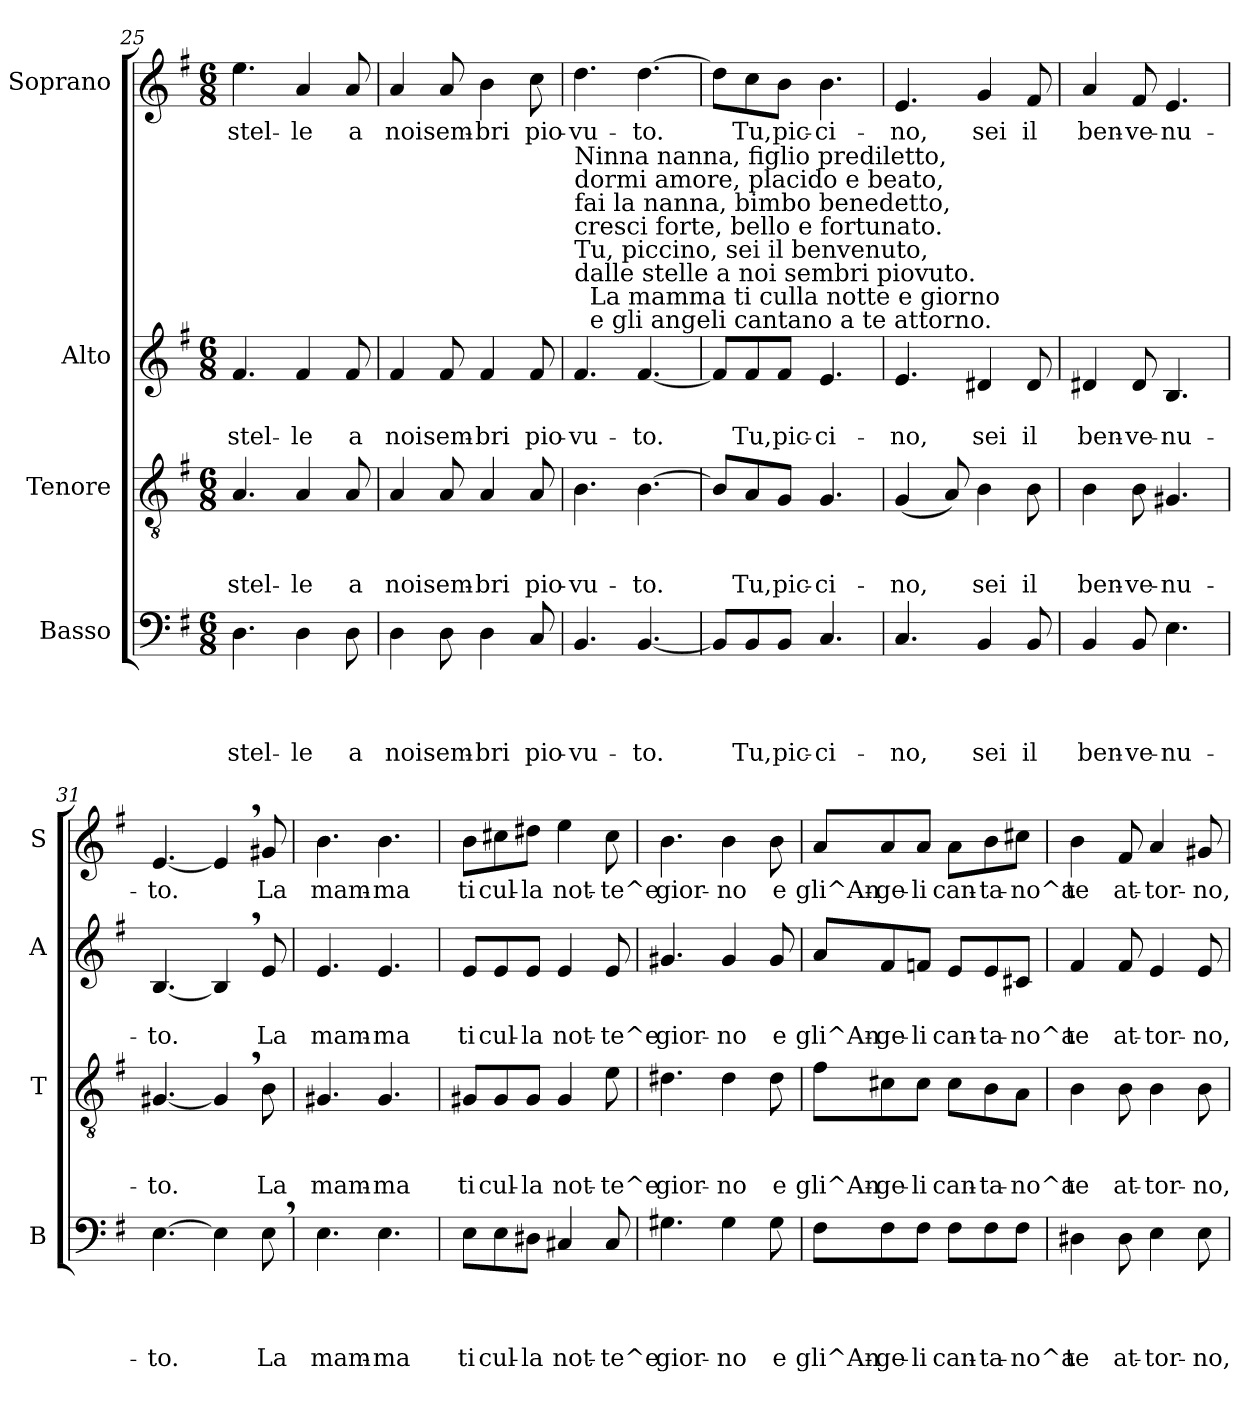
**kern	**text	**text	**text	**text	**kern	**text	**text	**text	**kern	**text	**text	**kern	**text
*part4	*part4	*part4	*part4	*part4	*part3	*part3	*part3	*part3	*part2	*part2	*part2	*part1	*part1
*staff4	*staff4	*staff4	*staff4	*staff4	*staff3	*staff3	*staff3	*staff3	*staff2	*staff2	*staff2	*staff1	*staff1
*I"Basso	*	*	*	*	*I"Tenore	*	*	*	*I"Alto	*	*	*I"Soprano	*
*I'B	*	*	*	*	*I'T	*	*	*	*I'A	*	*	*I'S	*
*clefF4	*	*	*	*	*clefGv2	*	*	*	*clefG2	*	*	*clefG2	*
*k[f#]	*	*	*	*	*k[f#]	*	*	*	*k[f#]	*	*	*k[f#]	*
*G:	*	*	*	*	*G:	*	*	*	*G:	*	*	*G:	*
*M6/8	*	*	*	*	*M6/8	*	*	*	*M6/8	*	*	*M6/8	*
=25	=25	=25	=25	=25	=25	=25	=25	=25	=25	=25	=25	=25	=25
!	!	!	!	!LO:LY:b	!	!	!	!LO:LY:b	!	!	!LO:LY:b	!	!LO:LY:b
4.D\	.	.	.	stel-	4.A/	.	.	stel-	4.f#/	.	stel-	4.ee\	stel-
!	!	!	!	!LO:LY:b	!	!	!	!LO:LY:b	!	!	!LO:LY:b	!	!LO:LY:b
4D\	.	.	.	-le	4A/	.	.	-le	4f#/	.	-le	4a/	-le
!	!	!	!	!LO:LY:b	!	!	!	!LO:LY:b	!	!	!LO:LY:b	!	!LO:LY:b
8D\	.	.	.	a	8A/	.	.	a	8f#/	.	a	8a/	a
!!LO:PB:g=z
=26	=26	=26	=26	=26	=26	=26	=26	=26	=26	=26	=26	=26	=26
!	!	!	!	!LO:LY:b	!	!	!	!LO:LY:b	!	!	!LO:LY:b	!	!LO:LY:b
4D\	.	.	.	noi	4A/	.	.	noi	4f#/	.	noi	4a/	noi
!	!	!	!	!LO:LY:b	!	!	!	!LO:LY:b	!	!	!LO:LY:b	!	!LO:LY:b
8D\	.	.	.	sem-	8A/	.	.	sem-	8f#/	.	sem-	8a/	sem-
!	!	!	!	!LO:LY:b	!	!	!	!LO:LY:b	!	!	!LO:LY:b	!	!LO:LY:b
4D\	.	.	.	-bri	4A/	.	.	-bri	4f#/	.	-bri	4b\	-bri
!	!	!	!	!LO:LY:b	!	!	!	!LO:LY:b	!	!	!LO:LY:b	!	!LO:LY:b
8C/	.	.	.	pio-	8A/	.	.	pio-	8f#/	.	pio-	8cc\	pio-
=27	=27	=27	=27	=27	=27	=27	=27	=27	=27	=27	=27	=27	=27
!	!	!	!	!	!	!	!	!	!LO:TX:a:t=Ninna nanna, figlio prediletto,\ndormi amore, placido e beato,\nfai la nanna, bimbo benedetto,\ncresci forte, bello e fortunato.\nTu, piccino, sei il benvenuto,\ndalle stelle a noi sembri piovuto.\n  La mamma ti culla notte e giorno\n  e gli angeli cantano a te attorno.	!	!	!	!
!	!	!	!	!LO:LY:b	!	!	!	!LO:LY:b	!	!	!LO:LY:b	!	!LO:LY:b
4.BB/	.	.	.	-vu-	4.B\	.	.	-vu-	4.f#/	.	-vu-	4.dd\	-vu-
!	!	!	!	!LO:LY:b	!	!	!	!LO:LY:b	!	!	!LO:LY:b	!	!LO:LY:b
[<4.BB/	.	.	.	-to.	[>4.B\	.	.	-to.	[<4.f#/	.	-to.	[>4.dd\	-to.
=28	=28	=28	=28	=28	=28	=28	=28	=28	=28	=28	=28	=28	=28
8BB/L]	.	.	.	.	8B/L]	.	.	.	8f#/L]	.	.	8dd\L]	.
!	!	!	!	!LO:LY:b	!	!	!	!LO:LY:b	!	!	!LO:LY:b	!	!LO:LY:b
8BB/	.	.	.	Tu,	8A/	.	.	Tu,	8f#/	.	Tu,	8cc\	Tu,
!	!	!	!	!LO:LY:b	!	!	!	!LO:LY:b	!	!	!LO:LY:b	!	!LO:LY:b
8BB/J	.	.	.	pic-	8G/J	.	.	pic-	8f#/J	.	pic-	8b\J	pic-
!	!	!	!	!LO:LY:b	!	!	!	!LO:LY:b	!	!	!LO:LY:b	!	!LO:LY:b
4.C/	.	.	.	-ci-	4.G/	.	.	-ci-	4.e/	.	-ci-	4.b\	-ci-
=29	=29	=29	=29	=29	=29	=29	=29	=29	=29	=29	=29	=29	=29
!	!	!	!	!LO:LY:b	!	!	!	!LO:LY:b	!	!	!LO:LY:b	!	!LO:LY:b
4.C/	.	.	.	-no,	(<4G/	.	.	-no,	4.e/	.	-no,	4.e/	-no,
.	.	.	.	.	8A/)	.	.	.	.	.	.	.	.
!	!	!	!	!LO:LY:b	!	!	!	!LO:LY:b	!	!	!LO:LY:b	!	!LO:LY:b
4BB/	.	.	.	sei	4B\	.	.	sei	4d#X/	.	sei	4g/	sei
!	!	!	!	!LO:LY:b	!	!	!	!LO:LY:b	!	!	!LO:LY:b	!	!LO:LY:b
8BB/	.	.	.	il	8B\	.	.	il	8d#/	.	il	8f#/	il
=30	=30	=30	=30	=30	=30	=30	=30	=30	=30	=30	=30	=30	=30
!	!	!	!	!LO:LY:b	!	!	!	!LO:LY:b	!	!	!LO:LY:b	!	!LO:LY:b
4BB/	.	.	.	ben-	4B\	.	.	ben-	4d#X/	.	ben-	4a/	ben-
!	!	!	!	!LO:LY:b	!	!	!	!LO:LY:b	!	!	!LO:LY:b	!	!LO:LY:b
8BB/	.	.	.	-ve-	8B\	.	.	-ve-	8d#/	.	-ve-	8f#/	-ve-
!	!	!	!	!LO:LY:b	!	!	!	!LO:LY:b	!	!	!LO:LY:b	!	!LO:LY:b
4.E\	.	.	.	-nu-	4.G#X/	.	.	-nu-	4.B/	.	-nu-	4.e/	-nu-
!!LO:PB:g=z
=31	=31	=31	=31	=31	=31	=31	=31	=31	=31	=31	=31	=31	=31
!	!	!	!	!LO:LY:b	!	!	!	!LO:LY:b	!	!	!LO:LY:b	!	!LO:LY:b
[>4.E\	.	.	.	-to.	[<4.G#X/	.	.	-to.	[<4.B/	.	-to.	[<4.e/	-to.
4E\]	.	.	.	.	4G#,>/]	.	.	.	4B,>/]	.	.	4e,>/]	.
!	!	!	!	!LO:LY:b	!	!	!	!LO:LY:b	!	!	!LO:LY:b	!	!LO:LY:b
8E,>\	.	.	.	La	8B\	.	.	La	8e/	.	La	8g#X/	La
=32	=32	=32	=32	=32	=32	=32	=32	=32	=32	=32	=32	=32	=32
!	!	!	!	!LO:LY:b	!	!	!	!LO:LY:b	!	!	!LO:LY:b	!	!LO:LY:b
4.E\	.	.	.	mam-	4.G#X/	.	.	mam-	4.e/	.	mam-	4.b\	mam-
!	!	!	!	!LO:LY:b	!	!	!	!LO:LY:b	!	!	!LO:LY:b	!	!LO:LY:b
4.E\	.	.	.	-ma	4.G#/	.	.	-ma	4.e/	.	-ma	4.b\	-ma
=33	=33	=33	=33	=33	=33	=33	=33	=33	=33	=33	=33	=33	=33
!	!	!	!	!LO:LY:b	!	!	!	!LO:LY:b	!	!	!LO:LY:b	!	!LO:LY:b
8E\L	.	.	.	ti	8G#X/L	.	.	ti	8e/L	.	ti	8b\L	ti
!	!	!	!	!LO:LY:b	!	!	!	!LO:LY:b	!	!	!LO:LY:b	!	!LO:LY:b
8E\	.	.	.	cul-	8G#/	.	.	cul-	8e/	.	cul-	8cc#X\	cul-
!	!	!	!	!LO:LY:b	!	!	!	!LO:LY:b	!	!	!LO:LY:b	!	!LO:LY:b
8D#X\J	.	.	.	-la	8G#/J	.	.	-la	8e/J	.	-la	8dd#X\J	-la
!	!	!	!	!LO:LY:b	!	!	!	!LO:LY:b	!	!	!LO:LY:b	!	!LO:LY:b
4C#X/	.	.	.	not-	4G#/	.	.	not-	4e/	.	not-	4ee\	not-
!	!	!	!	!LO:LY:b	!	!	!	!LO:LY:b	!	!	!LO:LY:b	!	!LO:LY:b
8C#/	.	.	.	-te^e	8e\	.	.	-te^e	8e/	.	-te^e	8cc#\	-te^e
=34	=34	=34	=34	=34	=34	=34	=34	=34	=34	=34	=34	=34	=34
!	!	!	!	!LO:LY:b	!	!	!	!LO:LY:b	!	!	!LO:LY:b	!	!LO:LY:b
4.G#X\	.	.	.	gior-	4.d#X\	.	.	gior-	4.g#X/	.	gior-	4.b\	gior-
!	!	!	!	!LO:LY:b	!	!	!	!LO:LY:b	!	!	!LO:LY:b	!	!LO:LY:b
4G#\	.	.	.	-no	4d#\	.	.	-no	4g#/	.	-no	4b\	-no
!	!	!	!	!LO:LY:b	!	!	!	!LO:LY:b	!	!	!LO:LY:b	!	!LO:LY:b
8G#\	.	.	.	e	8d#\	.	.	e	8g#/	.	e	8b\	e
=35	=35	=35	=35	=35	=35	=35	=35	=35	=35	=35	=35	=35	=35
!	!	!	!	!LO:LY:b	!	!	!	!LO:LY:b	!	!	!LO:LY:b	!	!LO:LY:b
8F#i\L	.	.	.	gli^An-	8f#i\L	.	.	gli^An-	8a/L	.	gli^An-	8a/L	gli^An-
!	!	!	!	!LO:LY:b	!	!	!	!LO:LY:b	!	!	!LO:LY:b	!	!LO:LY:b
8F#\	.	.	.	-ge-	8c#X\	.	.	-ge-	8f#i/	.	-ge-	8a/	-ge-
!	!	!	!	!LO:LY:b	!	!	!	!LO:LY:b	!	!	!LO:LY:b	!	!LO:LY:b
8F#\J	.	.	.	-li	8c#\J	.	.	-li	8fn/J	.	-li	8a/J	-li
!	!	!	!	!LO:LY:b	!	!	!	!LO:LY:b	!	!	!LO:LY:b	!	!LO:LY:b
8F#\L	.	.	.	can-	8c#\L	.	.	can-	8e/L	.	can-	8a\L	can-
!	!	!	!	!LO:LY:b	!	!	!	!LO:LY:b	!	!	!LO:LY:b	!	!LO:LY:b
8F#\	.	.	.	-ta-	8B\	.	.	-ta-	8e/	.	-ta-	8b\	-ta-
!	!	!	!	!LO:LY:b	!	!	!	!LO:LY:b	!	!	!LO:LY:b	!	!LO:LY:b
8F#\J	.	.	.	-no^a	8A\J	.	.	-no^a	8c#X/J	.	-no^a	8cc#X\J	-no^a
!!LO:LB:g=z
=36	=36	=36	=36	=36	=36	=36	=36	=36	=36	=36	=36	=36	=36
!	!	!	!	!LO:LY:b	!	!	!	!LO:LY:b	!	!	!LO:LY:b	!	!LO:LY:b
4D#X\	.	.	.	te	4B\	.	.	te	4f#/	.	te	4b\	te
!	!	!	!	!LO:LY:b	!	!	!	!LO:LY:b	!	!	!LO:LY:b	!	!LO:LY:b
8D#\	.	.	.	at-	8B\	.	.	at-	8f#/	.	at-	8f#/	at-
!	!	!	!	!LO:LY:b	!	!	!	!LO:LY:b	!	!	!LO:LY:b	!	!LO:LY:b
4E\	.	.	.	-tor-	4B\	.	.	-tor-	4e/	.	-tor-	4a/	-tor-
!	!	!	!	!LO:LY:b	!	!	!	!LO:LY:b	!	!	!LO:LY:b	!	!LO:LY:b
8E\	.	.	.	-no,	8B\	.	.	-no,	8e/	.	-no,	8g#X/	-no,
=	=	=	=	=	=	=	=	=	=	=	=	=	=
*-	*-	*-	*-	*-	*-	*-	*-	*-	*-	*-	*-	*-	*-
